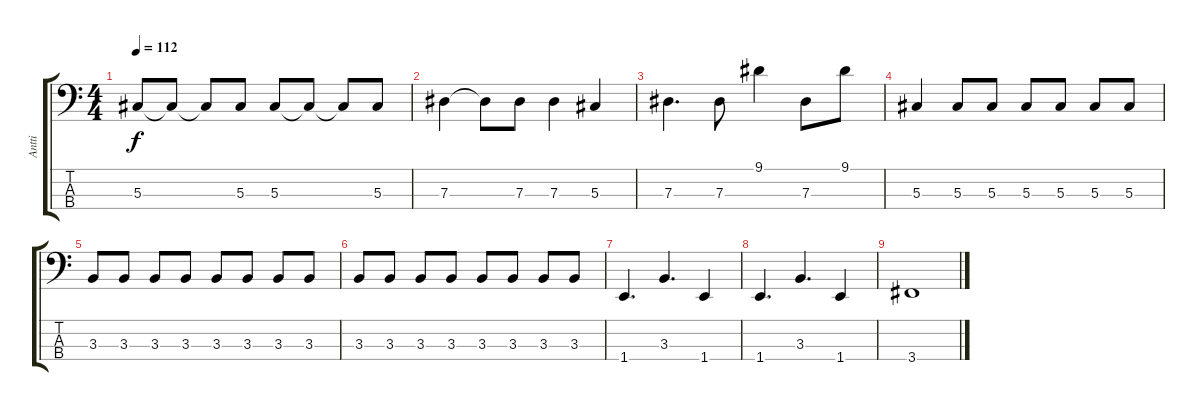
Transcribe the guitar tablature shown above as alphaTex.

\track ("Antti" "Antti") {instrument acousticbass}
\staff {score tabs}
\tuning (Gb2 Db2 Ab1 Eb1) {hide}
\ts (4 4)
\tempo 112
\clef f4
\ks c
5.3.8{dy f} 5.3{t}.8 5.3{t}.8 5.3.8 5.3.8 5.3{t}.8 5.3{t}.8 5.3.8 |
7.3.4 7.3{t}.8 7.3.8 7.3.4 5.3.4 |
7.3.4{d} 7.3.8 9.1.4 7.3.8 9.1.8 |
5.3.4 5.3.8 5.3.8 5.3.8 5.3.8 5.3.8 5.3.8 |
3.3.8 3.3.8 3.3.8 3.3.8 3.3.8 3.3.8 3.3.8 3.3.8 |
3.3.8 3.3.8 3.3.8 3.3.8 3.3.8 3.3.8 3.3.8 3.3.8 |
1.4.4{d} 3.3.4{d} 1.4.4 |
1.4.4{d} 3.3.4{d} 1.4.4 |
3.4.1
